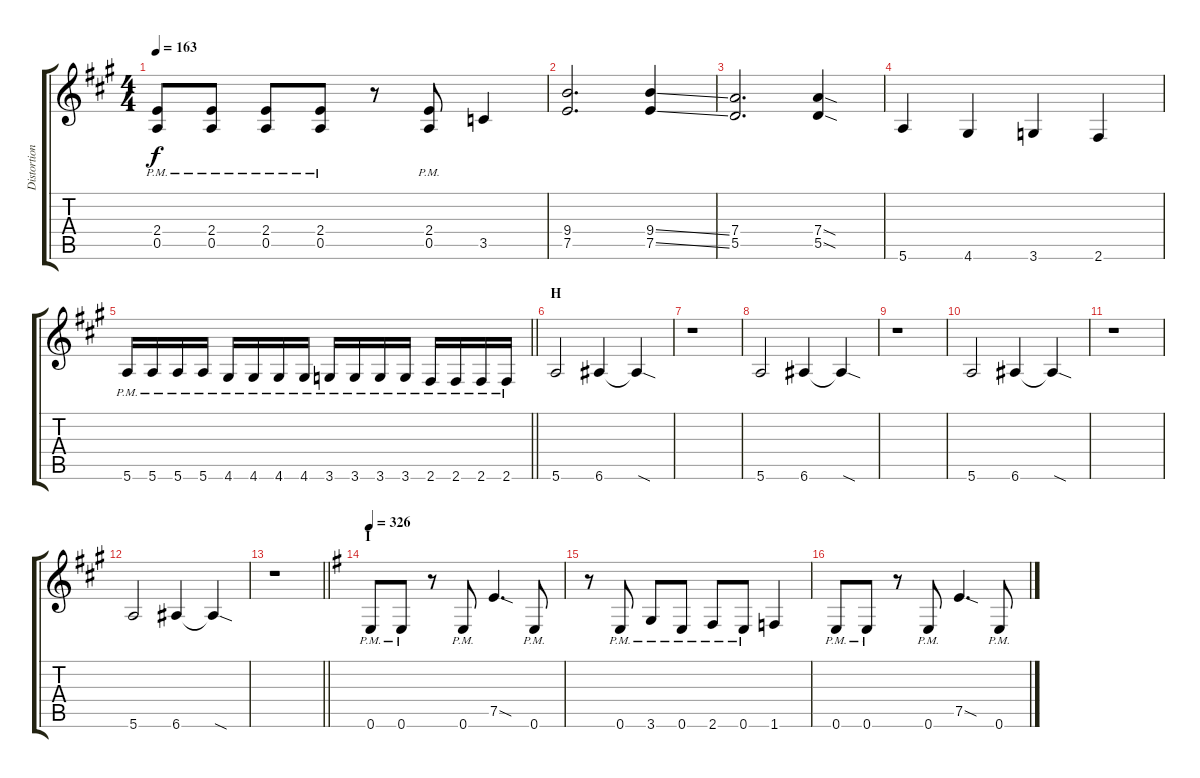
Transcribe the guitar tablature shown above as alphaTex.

\track ("Distortion 3" "Distortion") {instrument distortionguitar}
\staff {score tabs}
\tuning (E4 B3 G3 D3 A2 E2) {hide}
\ts (4 4)
\tempo 163
\clef g2
\ks a
(2.4{pm} 0.5{pm}).8{dy f} (2.4{pm} 0.5{pm}).8 (2.4{pm} 0.5{pm}).8 (2.4{pm} 0.5{pm}).8 r.8 (2.4{pm} 0.5{pm}).8 3.5.4 |
(9.4 7.5).2{d} (9.4{ss} 7.5{ss}).4 |
(7.4 5.5).2{d} (7.4{sod} 5.5{sod}).4 |
5.6.4 4.6.4 3.6.4 2.6.4 |
\barLineRight lightlight
5.6{pm}.16 5.6{pm}.16 5.6{pm}.16 5.6{pm}.16 4.6{pm}.16 4.6{pm}.16 4.6{pm}.16 4.6{pm}.16 3.6{pm}.16 3.6{pm}.16 3.6{pm}.16 3.6{pm}.16 2.6{pm}.16 2.6{pm}.16 2.6{pm}.16 2.6{pm}.16 |
\section ("" "H")
5.6.2 6.6.4 6.6{sod t}.4 |
r.1 |
5.6.2 6.6.4 6.6{sod t}.4 |
r.1 |
5.6.2 6.6.4 6.6{sod t}.4 |
r.1 |
5.6.2 6.6.4 6.6{sod t}.4 |
\barLineRight lightlight
r.1 |
\section ("" "I")
\tempo 326
\ks g
0.6{pm}.8 0.6{pm}.8 r.8 0.6{pm}.8 7.5{sod}.4{d} 0.6{pm}.8 |
r.8 0.6{pm}.8 3.6{pm}.8 0.6{pm}.8 2.6{pm}.8 0.6{pm}.8 1.6.4 |
0.6{pm}.8 0.6{pm}.8 r.8 0.6{pm}.8 7.5{sod}.4{d} 0.6{pm}.8
